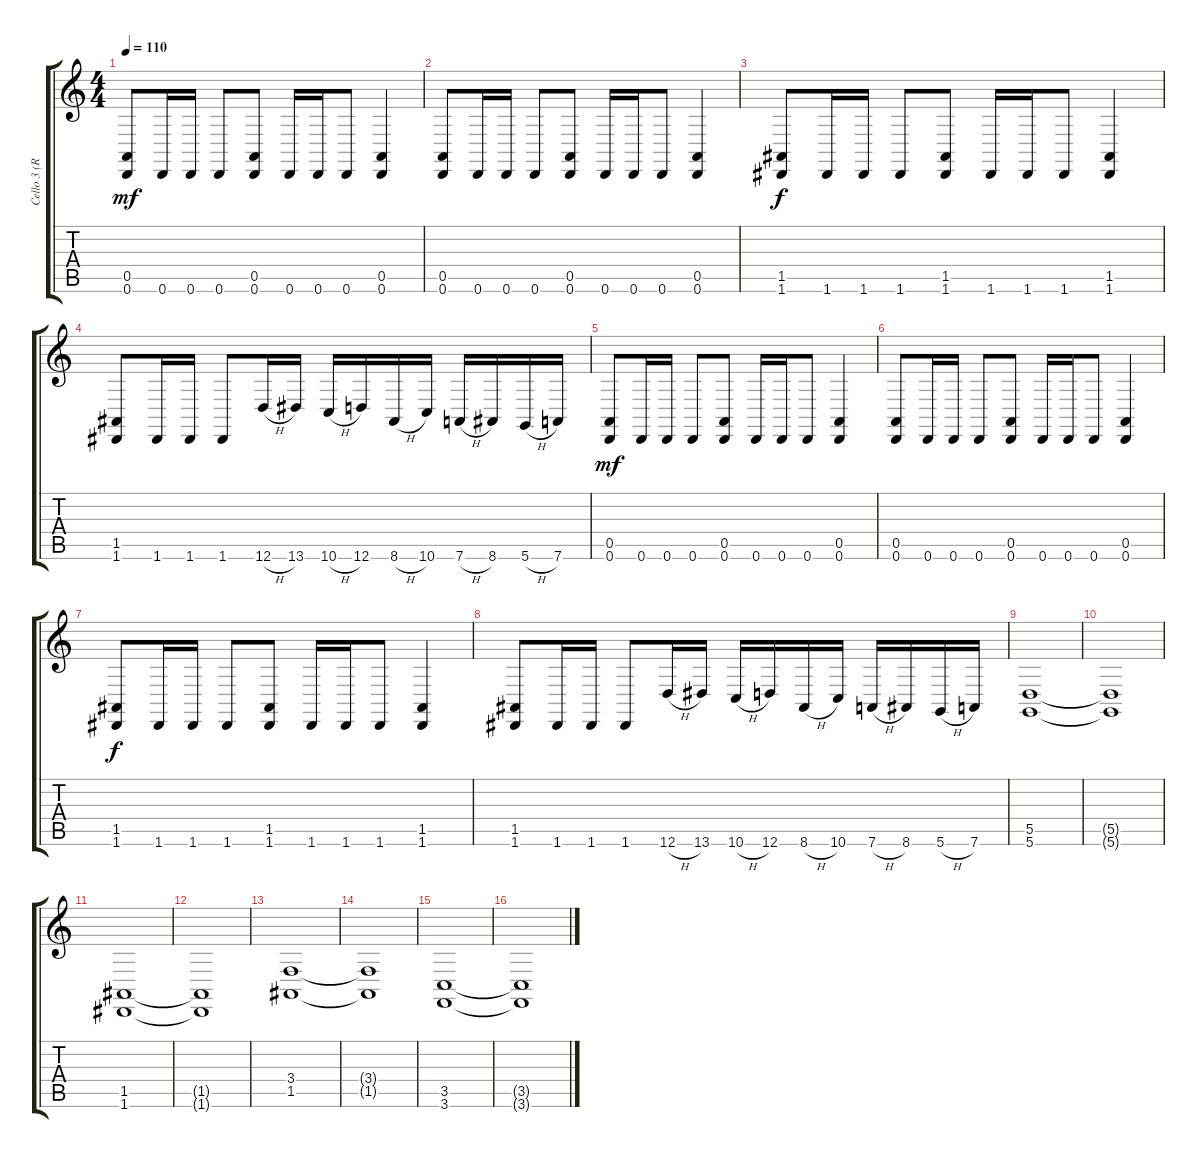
\track ("Cello 3 (Rythm Guitar)" "Cello 3 (R") {instrument stringensemble1}
\staff {score tabs}
\tuning (E4 B3 G3 D3 A2 D2) {hide}
\ts (4 4)
\tempo 110
\clef g2
\ks c
(0.5 0.6).8{dy mf} 0.6.16 0.6.16 0.6.8 (0.5 0.6).8 0.6.16 0.6.16 0.6.8 (0.5 0.6).4 |
(0.5 0.6).8 0.6.16 0.6.16 0.6.8 (0.5 0.6).8 0.6.16 0.6.16 0.6.8 (0.5 0.6).4 |
(1.5 1.6).8{dy f} 1.6.16 1.6.16 1.6.8 (1.5 1.6).8 1.6.16 1.6.16 1.6.8 (1.5 1.6).4 |
(1.5 1.6).8 1.6.16 1.6.16 1.6.8 12.6{h}.16 13.6.16 10.6{h}.16 12.6.16 8.6{h}.16 10.6.16 7.6{h}.16 8.6.16 5.6{h}.16 7.6.16 |
(0.5 0.6).8{dy mf} 0.6.16 0.6.16 0.6.8 (0.5 0.6).8 0.6.16 0.6.16 0.6.8 (0.5 0.6).4 |
(0.5 0.6).8 0.6.16 0.6.16 0.6.8 (0.5 0.6).8 0.6.16 0.6.16 0.6.8 (0.5 0.6).4 |
(1.5 1.6).8{dy f} 1.6.16 1.6.16 1.6.8 (1.5 1.6).8 1.6.16 1.6.16 1.6.8 (1.5 1.6).4 |
(1.5 1.6).8 1.6.16 1.6.16 1.6.8 12.6{h}.16 13.6.16 10.6{h}.16 12.6.16 8.6{h}.16 10.6.16 7.6{h}.16 8.6.16 5.6{h}.16 7.6.16 |
(5.5 5.6).1 |
(5.5{t} 5.6{t}).1 |
(1.5 1.6).1 |
(1.5{t} 1.6{t}).1 |
(3.4 1.5).1 |
(3.4{t} 1.5{t}).1 |
(3.5 3.6).1 |
(3.5{t} 3.6{t}).1
